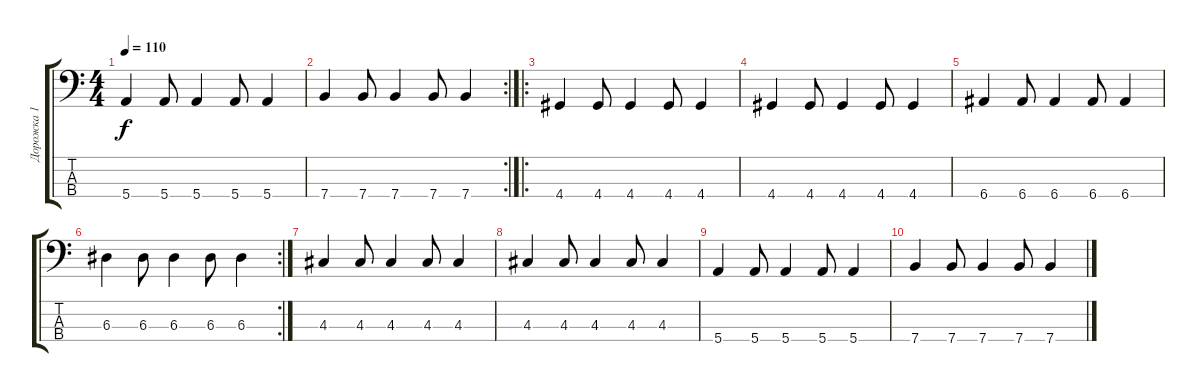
\track ("Дорожка 1" "Дорожка 1") {instrument electricbasspick}
\staff {score tabs}
\tuning (G2 D2 A1 E1) {hide}
\ts (4 4)
\tempo 110
\clef f4
\ks c
5.4.4{dy f} 5.4.8 5.4.4 5.4.8 5.4.4 |
\rc 2
7.4.4 7.4.8 7.4.4 7.4.8 7.4.4 |
\ro
4.4.4 4.4.8 4.4.4 4.4.8 4.4.4 |
4.4.4 4.4.8 4.4.4 4.4.8 4.4.4 |
6.4.4 6.4.8 6.4.4 6.4.8 6.4.4 |
\rc 2
6.3.4 6.3.8 6.3.4 6.3.8 6.3.4 |
4.3.4 4.3.8 4.3.4 4.3.8 4.3.4 |
4.3.4 4.3.8 4.3.4 4.3.8 4.3.4 |
5.4.4 5.4.8 5.4.4 5.4.8 5.4.4 |
7.4.4 7.4.8 7.4.4 7.4.8 7.4.4
